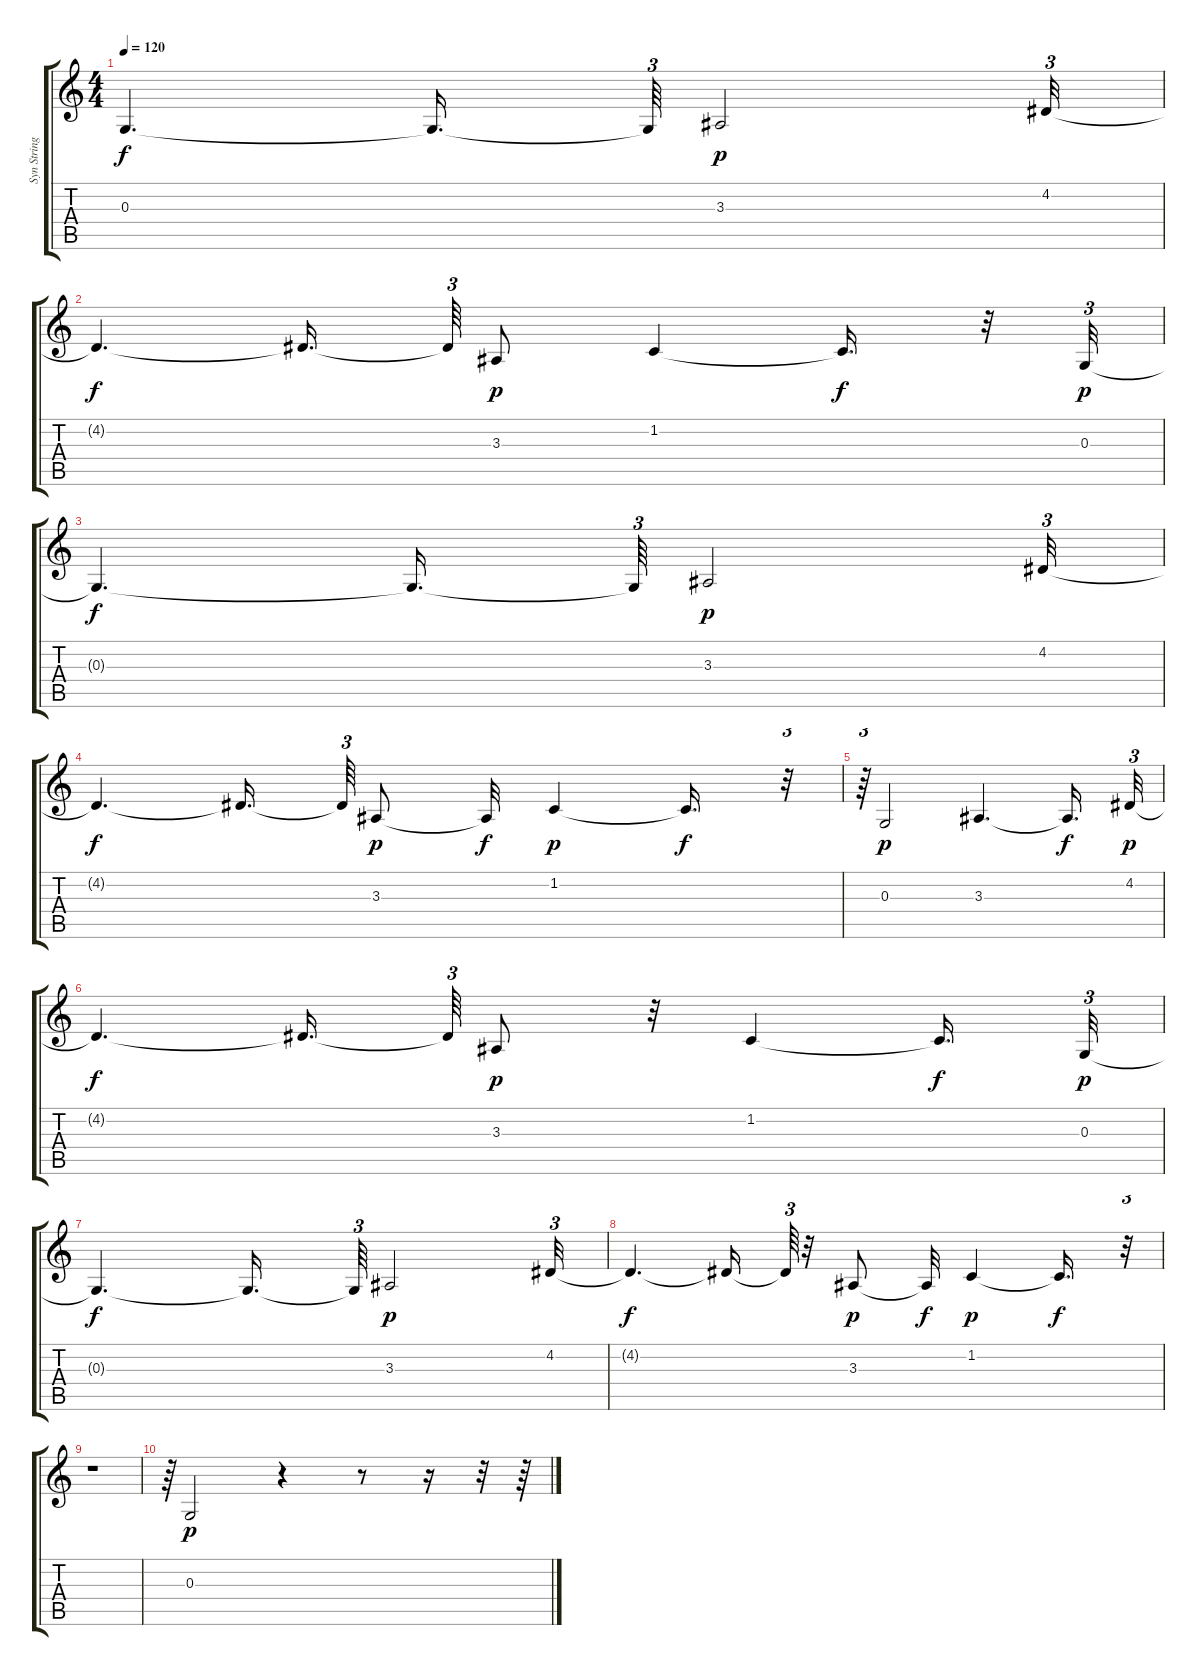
\track ("Syn Strings" "Syn String") {instrument synthstrings1}
\staff {score tabs}
\tuning (E4 B3 G3 D3 A2 E2) {hide}
\ts (4 4)
\tempo 120
\clef g2
\ks c
0.3{t}.4{d dy f} 0.3{t}.16{d} 0.3{t}.64{tu (3 2)} 3.3.2{dy p} 4.2.32{tu (3 2)} |
4.2{t}.4{d dy f} 4.2{t}.16{d beam splitsecondary} 4.2{t}.64{tu (3 2)} 3.3.8{dy p} 1.2.4 1.2{t}.16{d dy f} r.32 0.3.32{tu (3 2) dy p} |
0.3{t}.4{d dy f} 0.3{t}.16{d} 0.3{t}.64{tu (3 2)} 3.3.2{dy p} 4.2.32{tu (3 2)} |
4.2{t}.4{d dy f} 4.2{t}.16{d beam splitsecondary} 4.2{t}.64{tu (3 2)} 3.3.8{dy p} 3.3{t}.32{dy f} 1.2.4{dy p} 1.2{t}.16{d dy f} r.32{tu (3 2)} |
r.64{tu (3 2)} 0.3.2{dy p} 3.3.4{d} 3.3{t}.16{d dy f} 4.2.32{tu (3 2) dy p} |
4.2{t}.4{d dy f} 4.2{t}.16{d beam splitsecondary} 4.2{t}.64{tu (3 2)} 3.3.8{dy p} r.32 1.2.4 1.2{t}.16{d dy f} 0.3.32{tu (3 2) dy p} |
0.3{t}.4{d dy f} 0.3{t}.16{d} 0.3{t}.64{tu (3 2)} 3.3.2{dy p} 4.2.32{tu (3 2)} |
4.2{t}.4{d dy f} 4.2{t}.16 4.2{t}.64{tu (3 2)} r.32 3.3.8{dy p} 3.3{t}.32{dy f} 1.2.4{dy p} 1.2{t}.16{d dy f} r.32{tu (3 2)} |
r.1 |
r.64{tu (3 2)} 0.3.2{dy p} r.4 r.8 r.16 r.32 r.64
